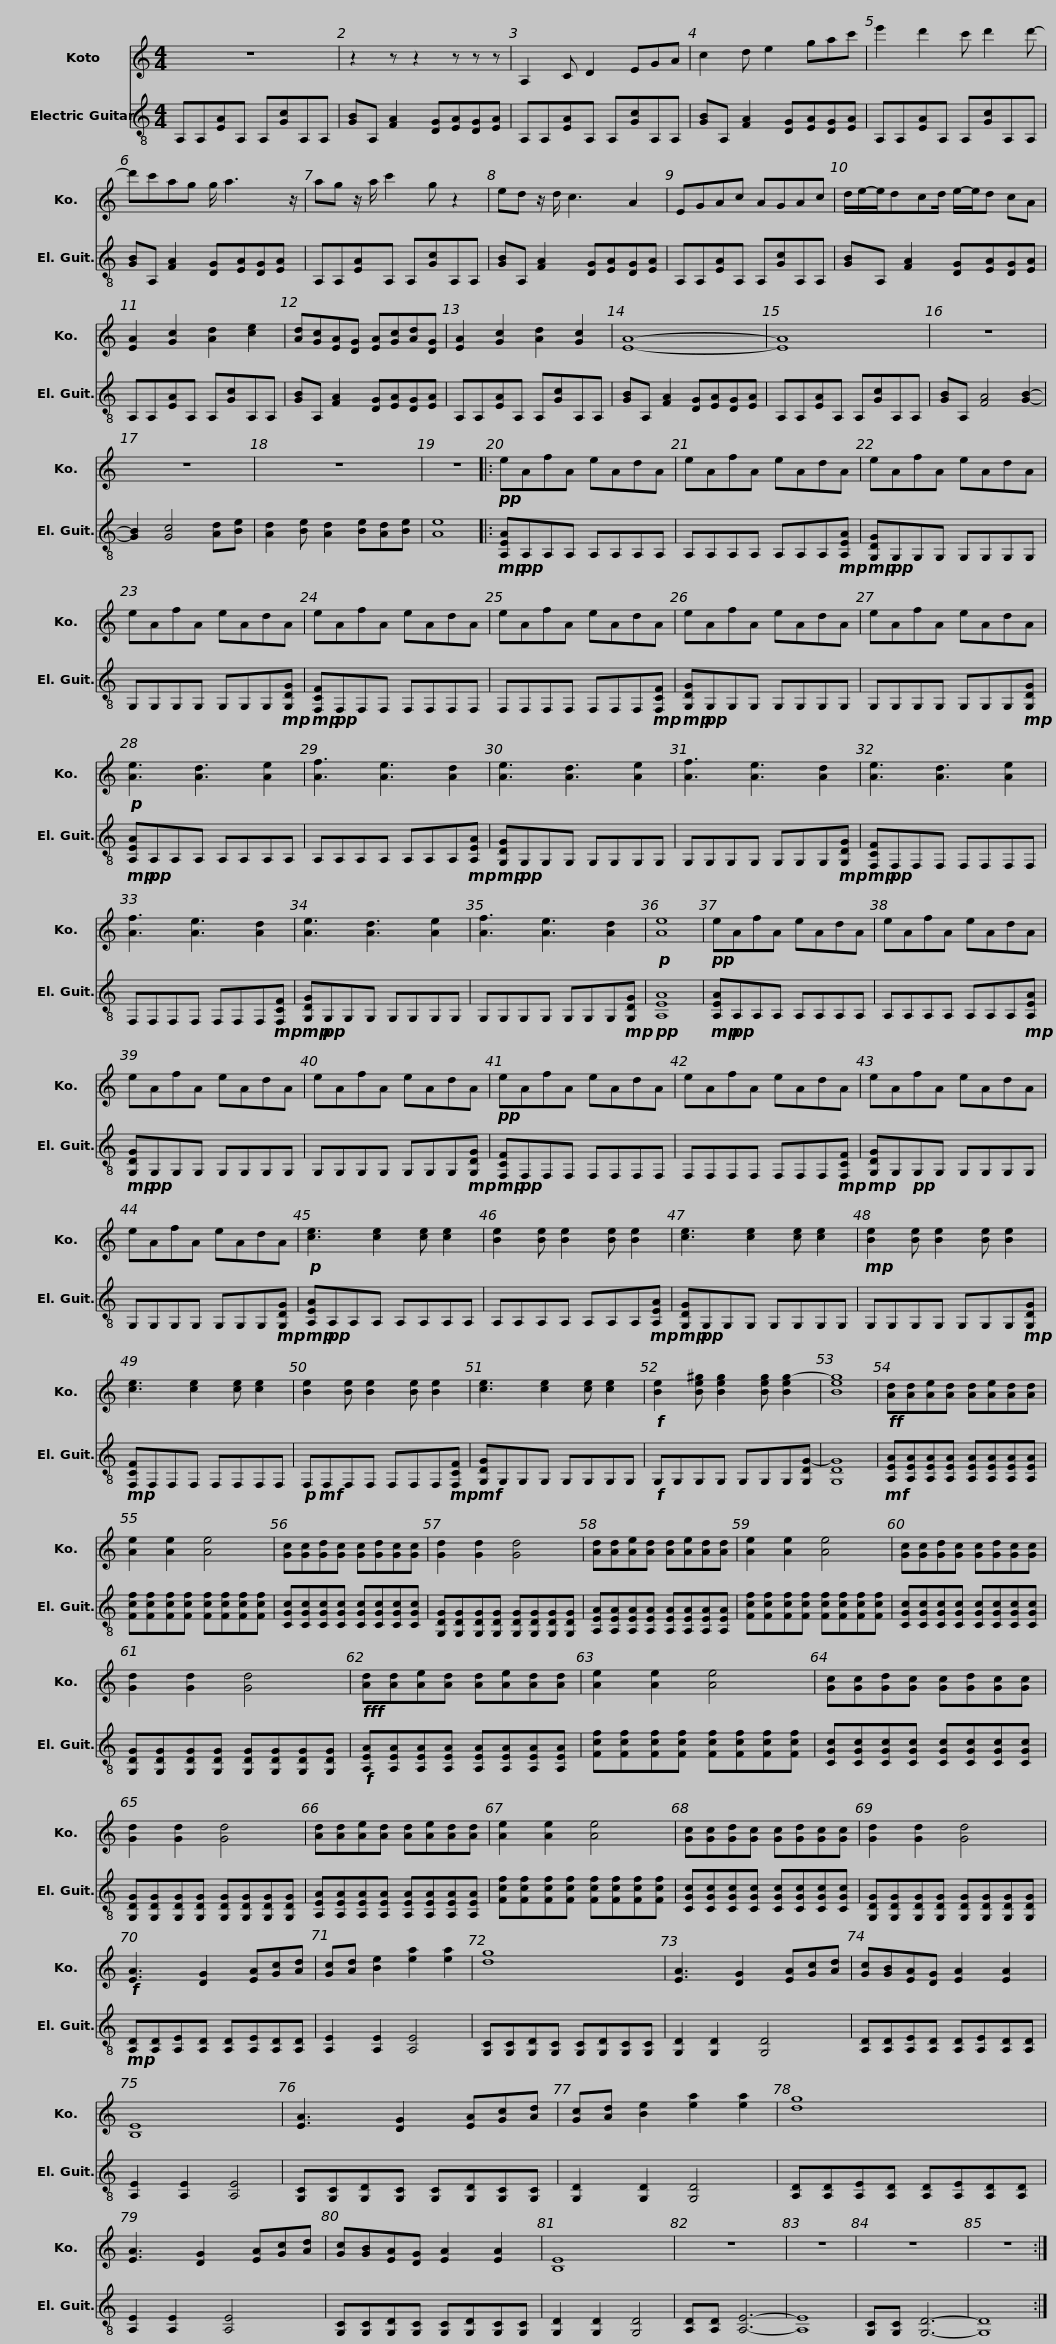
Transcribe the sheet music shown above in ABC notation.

X:1
%%score 1 2
L:1/8
M:4/4
I:linebreak $
K:C
V:1 treble
V:2 treble-8
V:1
 z8 | z2 z z2 z z z | A,2 C D2 EGA | c2 d e2 gac' |$ e'2 d'2 c' d'2 d'- | %5
 d'c'ag g/ a3 z/ | ag z/ a/ c'2 g z2 | ed z/ d/ c3 A2 |$ EGAc AGAc | d/e/-e/dcd/ e/-e/d cA | %10
 [EA]2 [Gc]2 [Ad]2 [ce]2 | [Ad][Gc][EA][DG] [EA][Gc][Ad][DG] |$ [EA]2 [Gc]2 [Ad]2 [Gc]2 | [EA]8- | [EA]8 | %15
 z8 | z8 | z8 |$ z8 |:!pp! eAfA eAdA | %20
 eAfA eAdA | eAfA eAdA |$ eAfA eAdA | eAfA eAdA | eAfA eAdA |$ %25
 eAfA eAdA | eAfA eAdA |!p! [Ae]3 [Ad]3 [Ae]2 |$ [Af]3 [Ae]3 [Ad]2 | [Ae]3 [Ad]3 [Ae]2 | %30
 [Af]3 [Ae]3 [Ad]2 |$ [Ae]3 [Ad]3 [Ae]2 | [Af]3 [Ae]3 [Ad]2 | [Ae]3 [Ad]3 [Ae]2 |$ [Af]3 [Ae]3 [Ad]2 | %35
!p! [Ae]8 |!pp! eAfA eAdA | eAfA eAdA |$ eAfA eAdA | eAfA eAdA | %40
!pp! eAfA eAdA |$ eAfA eAdA | eAfA eAdA | eAfA eAdA |$!p! [ce]3 [ce]2 [ce] [ce]2 | %45
 [Be]2 [Be] [Be]2 [Be] [Be]2 | [ce]3 [ce]2 [ce] [ce]2 |$!mp! [Be]2 [Be] [Be]2 [Be] [Be]2 | [ce]3 [ce]2 [ce] [ce]2 | [Be]2 [Be] [Be]2 [Be] [Be]2 |$ %50
 [ce]3 [ce]2 [ce] [ce]2 |!f! [Be]2 [Be^g] [Beg]2 [Beg] [Beg-]2 | [Beg]8 |!ff! [Ad][Ad][Ae][Ad] [Ad][Ae][Ad][Ad] |$ [Ae]2 [Ae]2 [Ae]4 | %55
 [Gc][Gc][Gd][Gc] [Gc][Gd][Gc][Gc] | [Gd]2 [Gd]2 [Gd]4 | [Ad][Ad][Ae][Ad] [Ad][Ae][Ad][Ad] |$ [Ae]2 [Ae]2 [Ae]4 | [Gc][Gc][Gd][Gc] [Gc][Gd][Gc][Gc] | %60
 [Gd]2 [Gd]2 [Gd]4 |!fff! [Ad][Ad][Ae][Ad] [Ad][Ae][Ad][Ad] |$ [Ae]2 [Ae]2 [Ae]4 | [Gc][Gc][Gd][Gc] [Gc][Gd][Gc][Gc] | [Gd]2 [Gd]2 [Gd]4 | %65
 [Ad][Ad][Ae][Ad] [Ad][Ae][Ad][Ad] |$ [Ae]2 [Ae]2 [Ae]4 | [Gc][Gc][Gd][Gc] [Gc][Gd][Gc][Gc] | [Gd]2 [Gd]2 [Gd]4 |!f! [EA]3 [DG]2 [EA][Gc][Ad] |$ %70
 [Gc][Ad] [Be]2 [ea]2 [ea]2 | [dg]8 | [EA]3 [DG]2 [EA][Gc][Ad] | [Gc][GB][EA][DG] [EA]2 [EA]2 | [B,E]8 |$ %75
 [EA]3 [DG]2 [EA][Gc][Ad] | [Gc][Ad] [Be]2 [ea]2 [ea]2 | [dg]8 | [EA]3 [DG]2 [EA][Gc][Ad] |$ [Gc][GB][EA][DG] [EA]2 [EA]2 | %80
 [B,E]8 | z8 | z8 | z8 | z8 :| %85
V:2
 A,A,[EA]A, A,[Gc]A,A, | [GB]A, [FA]2 [DG][EA][DG][EA] | A,A,[EA]A, A,[Gc]A,A, | [GB]A, [FA]2 [DG][EA][DG][EA] |$ A,A,[EA]A, A,[Gc]A,A, | %5
 [GB]A, [FA]2 [DG][EA][DG][EA] | A,A,[EA]A, A,[Gc]A,A, | [GB]A, [FA]2 [DG][EA][DG][EA] |$ A,A,[EA]A, A,[Gc]A,A, | [GB]A, [FA]2 [DG][EA][DG][EA] | %10
 A,A,[EA]A, A,[Gc]A,A, | [GB]A, [FA]2 [DG][EA][DG][EA] |$ A,A,[EA]A, A,[Gc]A,A, | [GB]A, [FA]2 [DG][EA][DG][EA] | A,A,[EA]A, A,[Gc]A,A, | %15
 [GB]A, [FA]4 [GB]2- | [GB]2 [Gc]4 [Ad][Be] | [Ad]2 [Be] [Ad]2 [Be][Ad][Be] |$ [Ae]8 |:!mp! [A,EA]!pp!A,A,A, A,A,A,A, | %20
 A,A,A,A, A,A,A,!mp![A,EA] |!mp! [G,DG]!pp!G,G,G, G,G,G,G, |$ G,G,G,G, G,G,G,!mp![G,DG] |!mp! [F,CF]!pp!F,F,F, F,F,F,F, | F,F,F,F, F,F,F,!mp![F,CF] |$ %25
!mp! [G,DG]!pp!G,G,G, G,G,G,G, | G,G,G,G, G,G,G,!mp![G,DG] |!mp! [A,EA]!pp!A,A,A, A,A,A,A, |$ A,A,A,A, A,A,A,!mp![A,EA] |!mp! [G,DG]!pp!G,G,G, G,G,G,G, | %30
 G,G,G,G, G,G,G,!mp![G,DG] |$!mp! [F,CF]!pp!F,F,F, F,F,F,F, | F,F,F,F, F,F,F,!mp![F,CF] |!mp! [G,DG]!pp!G,G,G, G,G,G,G, |$ G,G,G,G, G,G,G,!mp![G,DG] | %35
!pp! [A,EA]8 |!mp! [A,EA]!pp!A,A,A, A,A,A,A, | A,A,A,A, A,A,A,!mp![A,EA] |$!mp! [G,DG]!pp!G,G,G, G,G,G,G, | G,G,G,G, G,G,G,!mp![G,DG] | %40
!mp! [F,CF]!pp!F,F,F, F,F,F,F, |$ F,F,F,F, F,F,F,!mp![F,CF] |!mp! [G,DG]G,!pp!G,G, G,G,G,G, | G,G,G,G, G,G,G,!mp![G,DG] |$!mp! [A,EA]!pp!A,A,A, A,A,A,A, | %45
 A,A,A,A, A,A,A,!mp![A,EA] |!mp! [G,DG]!pp!G,G,G, G,G,G,G, |$ G,G,G,G, G,G,G,!mp![G,DG] |!mp! [F,CF]F,F,F, F,F,F,F, |!p!!mf! F,F,F,F, F,F,F,!mp![F,CF] |$ %50
!mf! [G,DG]G,G,G, G,G,G,G, |!f! G,G,G,G, G,G,G,[G,DG-] | [G,DG]8 |!mf! [A,EA][A,EA][A,EA][A,EA] [A,EA][A,EA][A,EA][A,EA] |$ [Fcf][Fcf][Fcf][Fcf] [Fcf][Fcf][Fcf][Fcf] | %55
 [CGc][CGc][CGc][CGc] [CGc][CGc][CGc][CGc] | [G,DG][G,DG][G,DG][G,DG] [G,DG][G,DG][G,DG][G,DG] | [A,EA][A,EA][A,EA][A,EA] [A,EA][A,EA][A,EA][A,EA] |$ [Fcf][Fcf][Fcf][Fcf] [Fcf][Fcf][Fcf][Fcf] | [CGc][CGc][CGc][CGc] [CGc][CGc][CGc][CGc] | %60
 [G,DG][G,DG][G,DG][G,DG] [G,DG][G,DG][G,DG][G,DG] |!f! [A,EA][A,EA][A,EA][A,EA] [A,EA][A,EA][A,EA][A,EA] |$ [Fcf][Fcf][Fcf][Fcf] [Fcf][Fcf][Fcf][Fcf] | [CGc][CGc][CGc][CGc] [CGc][CGc][CGc][CGc] | [G,DG][G,DG][G,DG][G,DG] [G,DG][G,DG][G,DG][G,DG] | %65
 [A,EA][A,EA][A,EA][A,EA] [A,EA][A,EA][A,EA][A,EA] |$ [Fcf][Fcf][Fcf][Fcf] [Fcf][Fcf][Fcf][Fcf] | [CGc][CGc][CGc][CGc] [CGc][CGc][CGc][CGc] | [G,DG][G,DG][G,DG][G,DG] [G,DG][G,DG][G,DG][G,DG] |!mp! [A,D][A,D][A,E][A,D] [A,D][A,E][A,D][A,D] |$ %70
 [A,E]2 [A,E]2 [A,E]4 | [G,C][G,C][G,D][G,C] [G,C][G,D][G,C][G,C] | [G,D]2 [G,D]2 [G,D]4 | [A,D][A,D][A,E][A,D] [A,D][A,E][A,D][A,D] | [A,E]2 [A,E]2 [A,E]4 |$ %75
 [G,C][G,C][G,D][G,C] [G,C][G,D][G,C][G,C] | [G,D]2 [G,D]2 [G,D]4 | [A,D][A,D][A,E][A,D] [A,D][A,E][A,D][A,D] | [A,E]2 [A,E]2 [A,E]4 |$ [G,C][G,C][G,D][G,C] [G,C][G,D][G,C][G,C] | %80
 [G,D]2 [G,D]2 [G,D]4 | [A,D][A,D] [A,E]6- | [A,E]8 | [G,C][G,C] [G,D]6- | [G,D]8 :| %85
